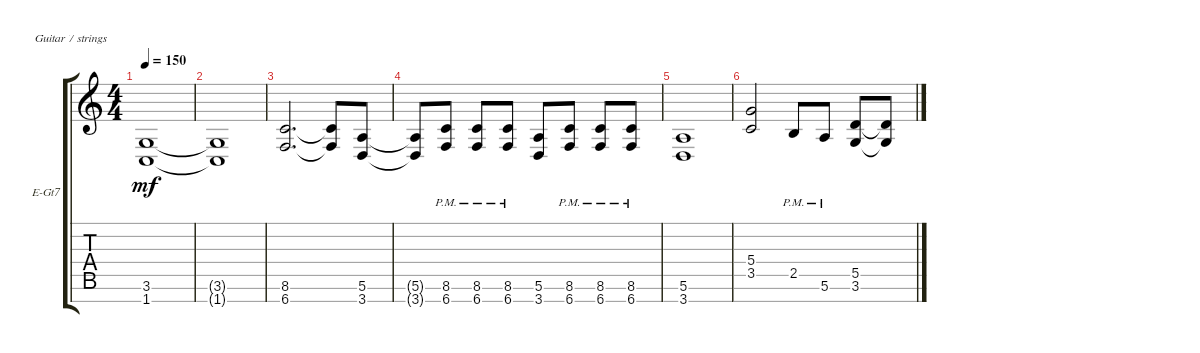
\bracketExtendMode groupsimilarinstruments
\firstSystemTrackNameOrientation horizontal
\otherSystemsTrackNameOrientation horizontal
\track ("Electric Guitar" "E-Gt7") {instrument distortionguitar}
\staff {score tabs}
\tuning (E4 B3 G3 D3 A2 E2 B1)
\ts (4 4)
\tempo 150
\clef g2
\ks c
(1.7 3.6).1{dy mf} |
(1.7{t} 3.6{t}).1 |
(8.6 6.7).2{d} (8.6{t} 6.7{t}).8 (5.6 3.7).8 |
(5.6{t} 3.7{t}).8 (6.7{pm} 8.6{pm}).8 (6.7{pm} 8.6{pm}).8 (6.7{pm} 8.6{pm}).8 (3.7 5.6).8 (8.6{pm} 6.7{pm}).8 (6.7{pm} 8.6{pm}).8 (6.7{pm} 8.6{pm}).8 |
(3.7 5.6).1 |
(3.5 5.4).2 2.5{pm}.8 5.6{pm}.8 (3.6 5.5).8 (3.6{t} 5.5{t}).8
